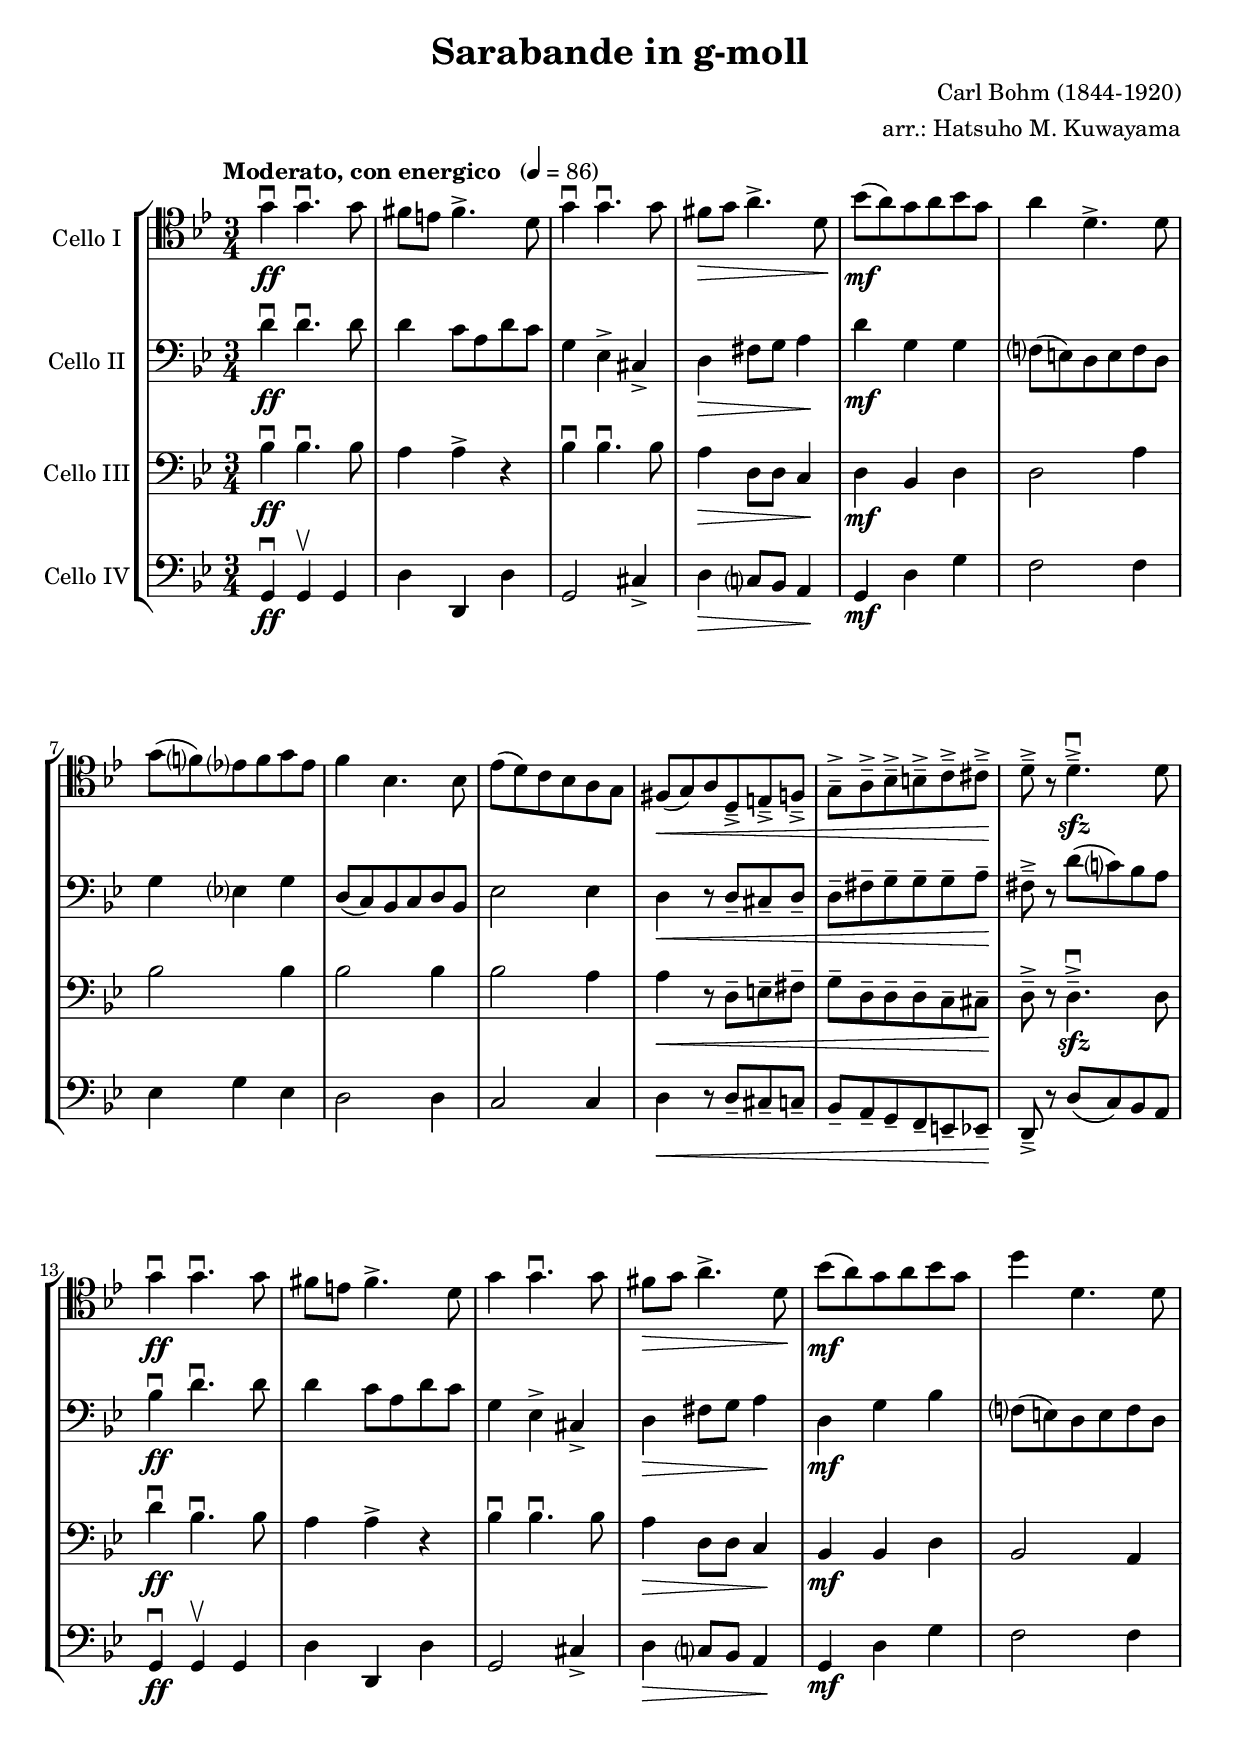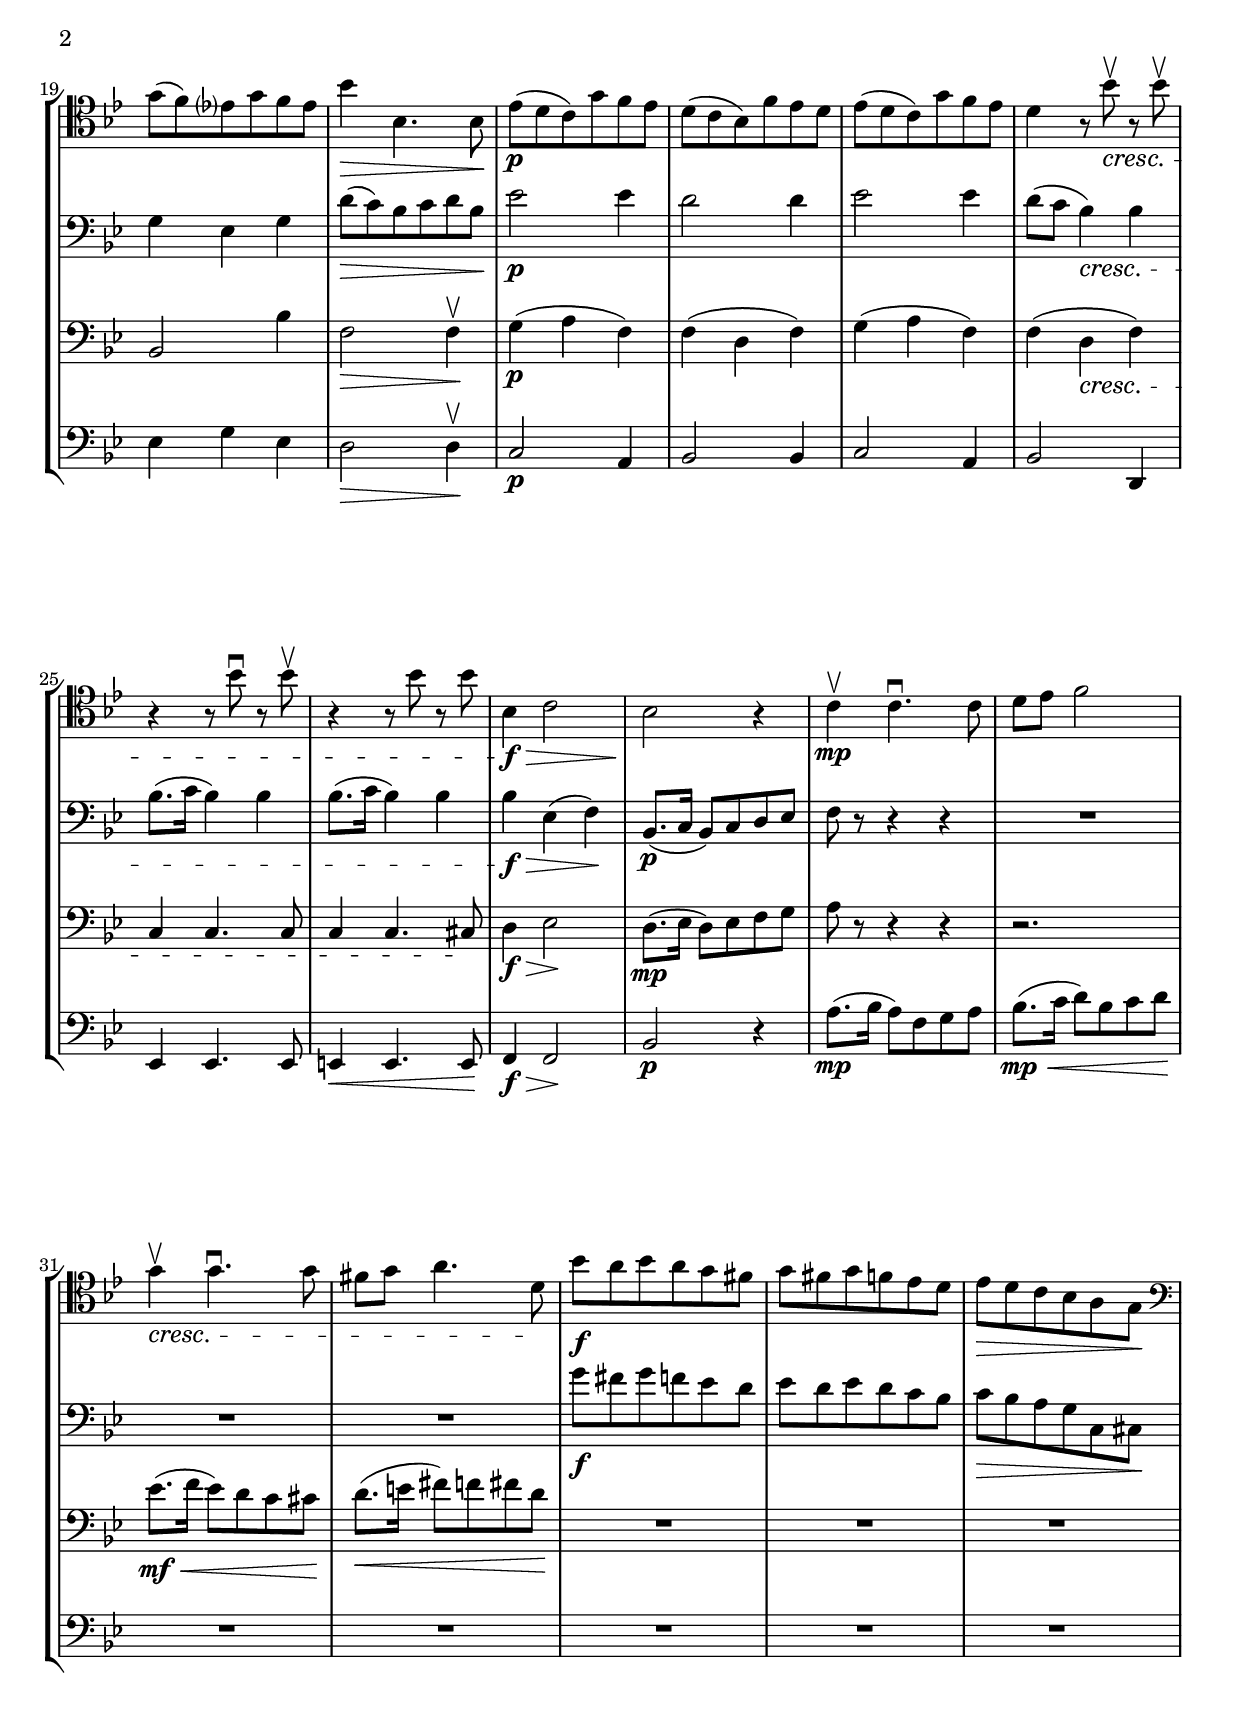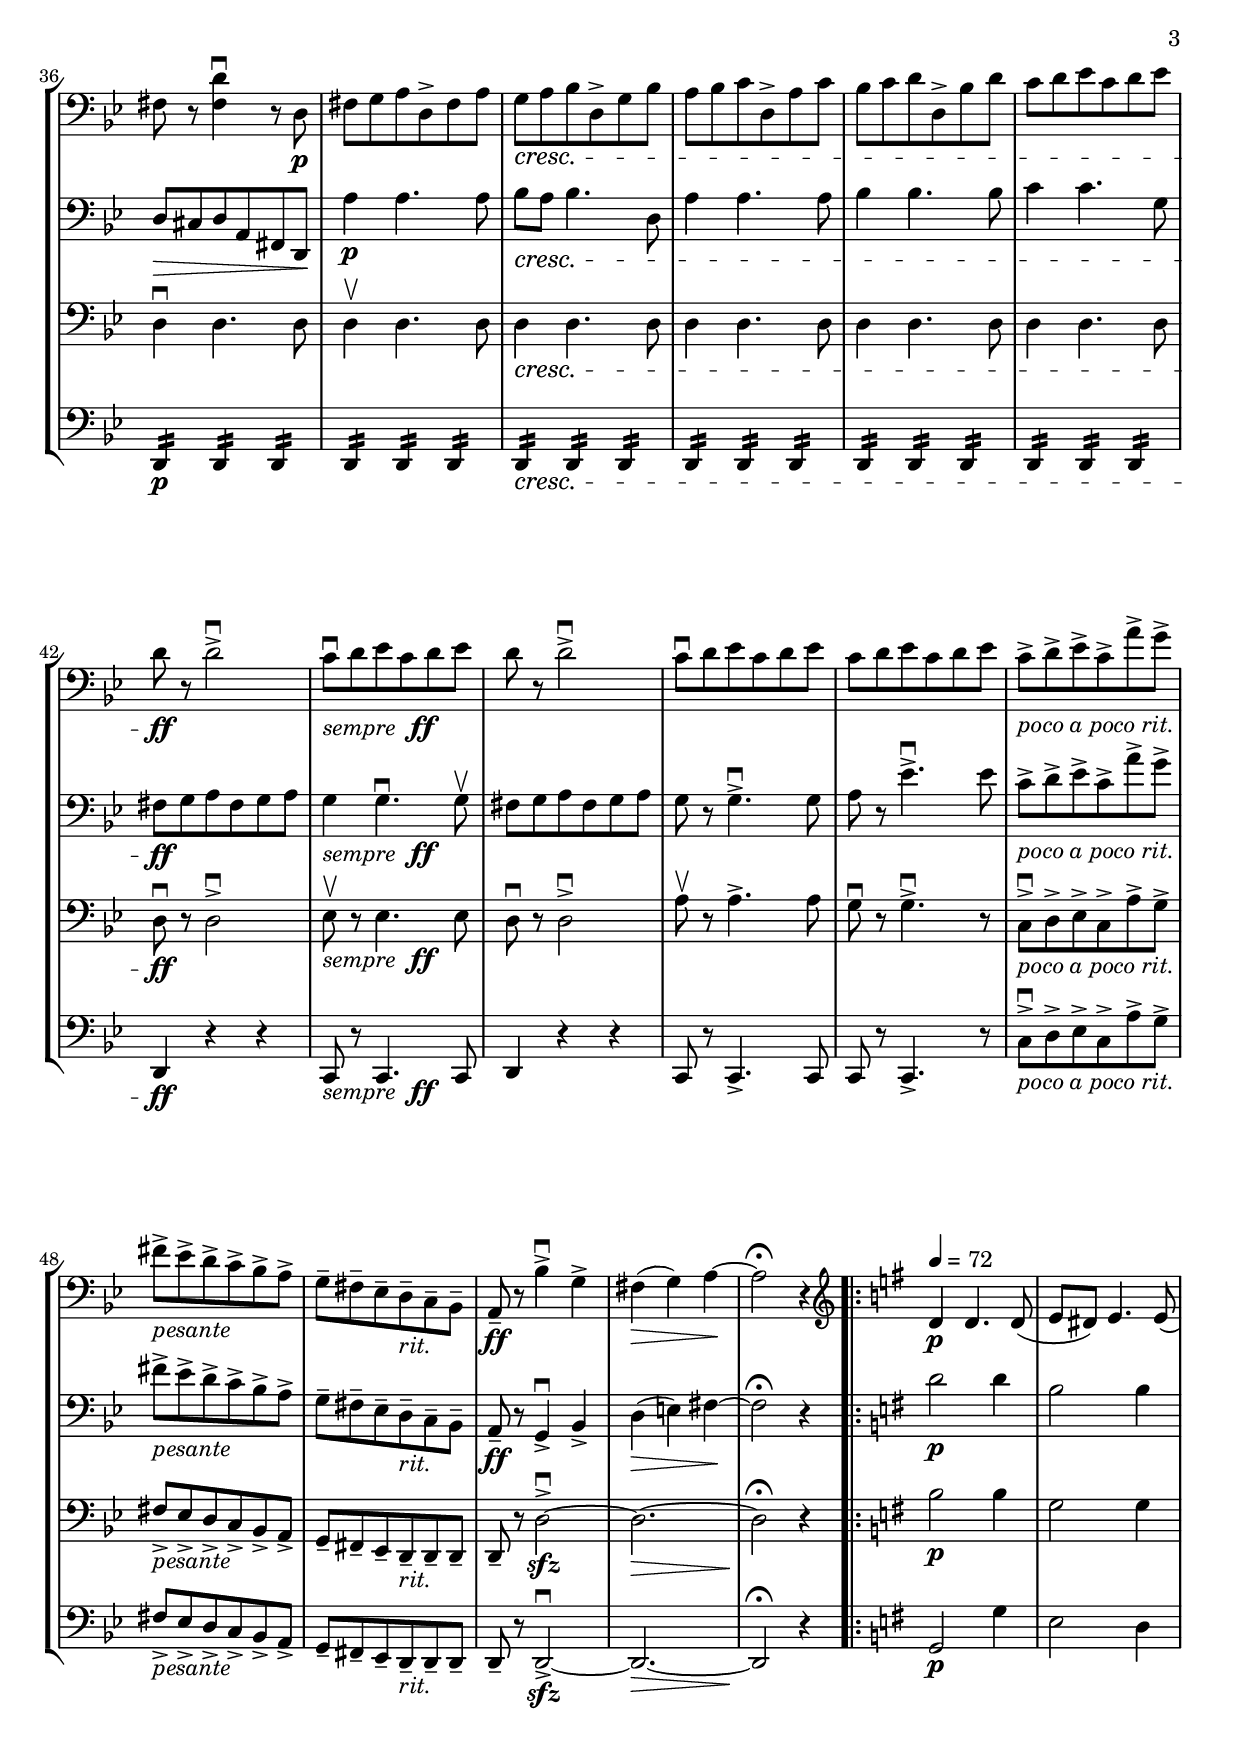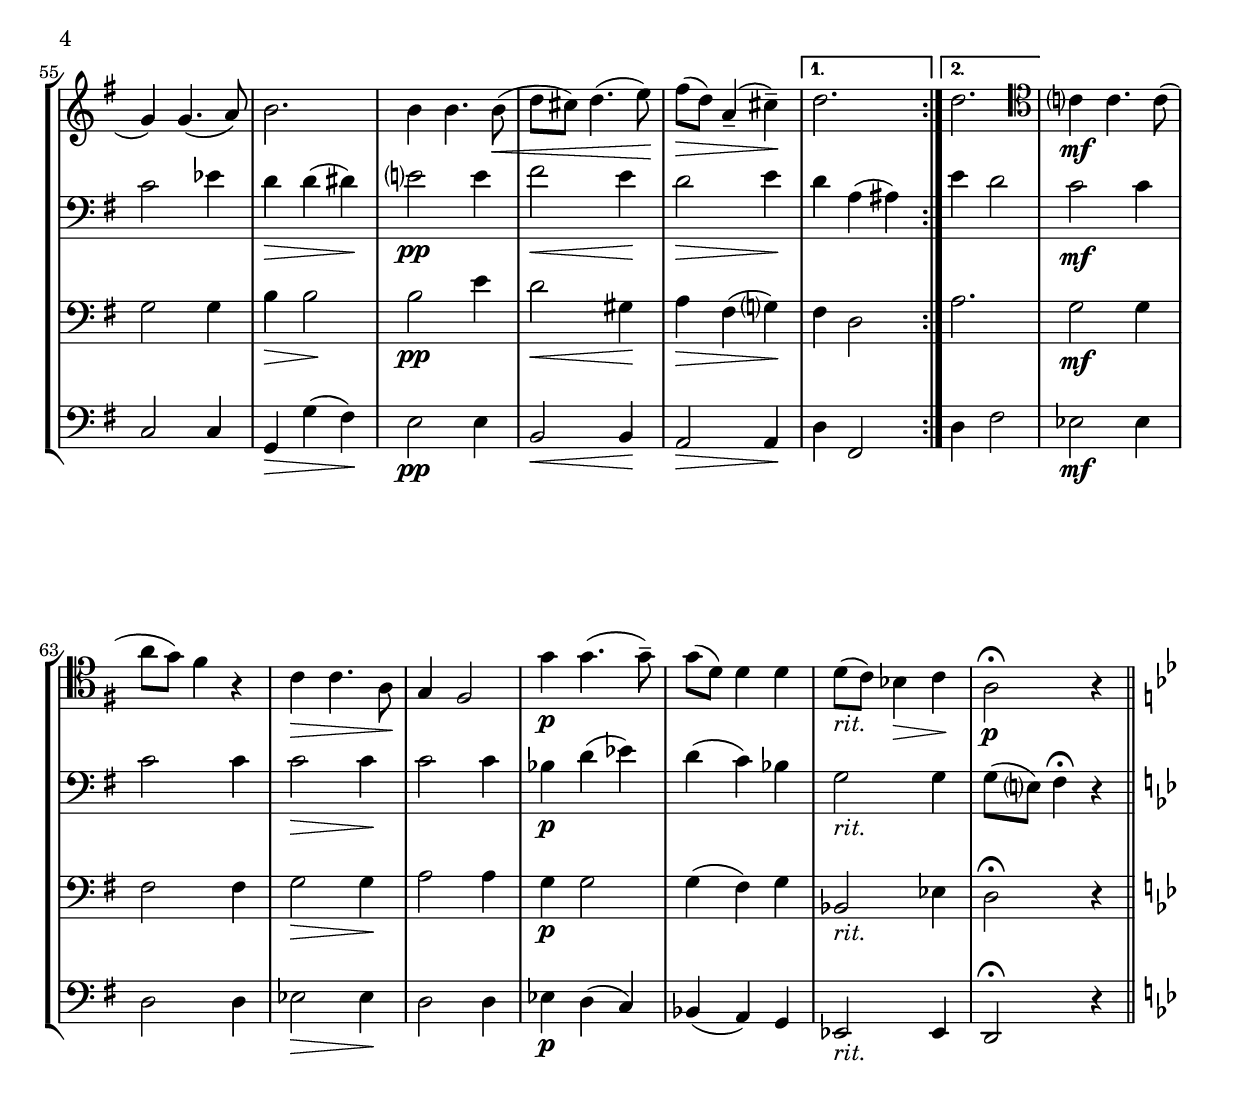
\version "2.14.2"
\include "deutsch.ly"

#(set-global-staff-size 20)

\header {
  title = "Sarabande in g-moll"
  composer = "Carl Bohm (1844-1920)"
  arranger = "arr.: Hatsuho M. Kuwayama"
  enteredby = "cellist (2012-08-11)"
}

voiceconsts = {
 \key g \minor
 \time 3/4
 \clef "bass"
% \numericTimeSignature
 \compressFullBarRests
 \tempo "Moderato, con energico  " 4=86
}

%minstr = "harpsichord"
mihi = "clarinet"
%minstr = "accordion"
milo = "bassoon"

papri = \markup \italic "poco a poco rit."
pesan = \markup \italic "pesante"
ritar = \markup \italic "rit."
semff = \markup { \italic "sempre " \dynamic ff }

va = \relative c'' {
  \voiceconsts
  \clef "tenor"

  g4\downbow\ff g4.\downbow g8
  fis e fis4.-> d8
  g4\downbow g4.\downbow g8
  fis\> g a4.-> d,8\!
  b'(\mf a) g a b g
  a4 d,4.-> d8

  g( f?) es? f g es
  f4 b,4. b8
  es( d) c b a g
  fis(\< g) a d,---> e---> f--->
  g---> a---> b---> h---> c---> cis--->\!
  d---> r d4.--->\downbow\sfz d8

  g4\downbow\ff g4.\downbow g8
  fis e fis4.-> d8
  g4 g4.\downbow g8
  fis\> g a4.-> d,8\!
  b'(\mf a) g a b g
  d'4 d,4. d8

  g8( f) es? g f es
  b'4\> b,4. b8\!
  es(\p d c) g' f es
  d( c b) f' es d
  es( d c) g' f es
  d4 r8 b'\upbow\cresc r b\upbow

  r4 r8 b\downbow r b\upbow
  r4 r8 b r b
  b,4\f\> c2
  b\! r4
  c\upbow\mp c4.\downbow c8
  d es f2

  g4\upbow\cresc g4.\downbow g8
  fis g a4. d,8\!
  b'\f a b a g fis
  g fis g f es d
  es\> d c b a g\! \clef "bass"
  fis r <fis d'>4\downbow r8 d\p

  fis g a d,-> fis a
  g\cresc a b d,-> g b
  a b c d,-> a' c
  b c d d,-> b' d
  c d es c d es

  d\ff r d2->\downbow
  c8_\semff\downbow d es c d es
  d r d2->\downbow
  c8\downbow d es c d es
  c d es c d es

  c->_\papri d-> es-> c-> a'-> g->
  fis->_\pesan es-> d-> c-> b-> a->
  g-- fis-- es-- d--_\ritar c-- b--
  a--\ff r b'4->\downbow g->
  fis(\> g) a~\!
  a2\fermata r4 \clef "treble" \key g \major \tempo 4=72

  \repeat volta 2 {
    d\p d4. d8(
    e dis) e4. e8(
    g4) g4.( a8)
    h2.
    h4 h4. h8(\<
    d cis) d4.( e8)\!

    fis(\> d) a4(-- cis)--\!
  }
  \alternative {
    { d2. }
    { d }
  }
  \clef "tenor" c,?4\mf c4. c8(
  a' g) fis4 r

  c\> c4. a8\!
  g4 fis2
  g'4\p g4.( g8--)
  g( d) d4 d
  d8(_\ritar c) b4\> c\!
  a2\p\fermata r4 \bar "||" \key g \minor \tempo 4=86
}

vb = \relative c' {
  \voiceconsts

  d4\downbow\ff d4.\downbow d8
  d4 c8 a d c
  g4 es-> cis->
  d\> fis8 g a4\!
  d\mf g, g
  f?8( e) d e f d

  g4 es? g
  d8( c) b c d b
  es2 es4
  d\< r8 d-- cis-- d--
  d-- fis-- g-- g-- g-- a--\!
  fis---> r d'( c?) b a

  b4\downbow\ff d4.\downbow d8
  d4 c8 a d c
  g4 es-> cis->
  d\> fis8 g a4\!
  d,\mf g b
  f?8( e) d e f d

  g4 es g
  d'8(\> c) b c d b\!
  es2\p es4
  d2 d4
  es2 es4
  d8( c b4)\cresc b

  b8.( c16 b4) b
  b8.( c16 b4) b
  b\f\> es,( f)\!
  b,8.(\p c16 b8) c d es
  f r r4 r

  R2.*3
  g'8\f fis g f es d
  es d es d c b
  c\> b a g c, cis\!
  d\> cis d a fis d\!

  a''4\p a4. a8
  b\cresc a b4. d,8
  a'4 a4. a8
  b4 b4. b8
  c4 c4. g8

  fis\ff g a fis g a
  g4_\semff g4.\downbow g8\upbow
  fis g a fis g a
  g r g4.->\downbow g8
  a r es'4.->\downbow es8

  c->_\papri d-> es-> c-> a'-> g->
  fis->_\pesan es-> d-> c-> b-> a->
  g-- fis-- es-- d--_\ritar c-- b--
  a--\ff r g4->\downbow b->
  d(\> e) fis~\!
  fis2\fermata r4 \key g \major \tempo 4=72

  \repeat volta 2 {
    d'2\p d4
    h2 h4
    c2 es4
    d\> d( dis)\!
    e?2\pp e4
    fis2\< e4\!

    d2\> e4\!
  }
  \alternative {
    { d a( ais) }
    { e' d2 }
  }
  c\mf c4
  c2 c4

  c2\> c4\!
  c2 c4
  b\p d( es)
  d( c) b
  g2_\ritar g4
  g8( e?) fis4\fermata r \bar "||" \key g \minor \tempo 4=86
}

vc = \relative c' {
  \voiceconsts

  b4\downbow\ff b4.\downbow b8
  a4 a-> r
  b\downbow b4.\downbow b8
  a4\> d,8 d c4\!
  d\mf b d
  d2 a'4

  b2 b4
  b2 b4
  b2 a4
  a\< r8 d,-- e-- fis--
  g-- d-- d-- d-- c-- cis--\!
  d---> r d4.--->\downbow\sfz d8

  d'4\downbow\ff b4.\downbow b8
  a4 a-> r
  b\downbow b4.\downbow b8
  a4\> d,8 d c4\!
  b\mf b d
  b2 a4

  b2 b'4
  f2\> f4\upbow\!
  g(\p a f)
  f( d f)
  g( a f)
  f( d\cresc f)

  c c4. c8
  c4 c4. cis8\!
  d4\f\> es2\!
  d8.(\mp es16 d8) es f g
  a r r4 r
  r2.

  es'8.(\mf\< f16 es8) d c cis\!
  d8.(\< e16 fis8) f fis d\!
  R2.*3
  d,4\downbow d4. d8

  d4\upbow d4. d8
  d4\cresc d4. d8
  d4 d4. d8
  d4 d4. d8
  d4 d4. d8

  d\downbow\ff r d2->\downbow
  es8_\semff\upbow r es4. es8
  d\downbow r d2->\downbow
  a'8\upbow r a4.-> a8
  g\downbow r g4.->\downbow r8

  c,->_\papri\downbow d-> es-> c-> a'-> g->
  fis->_\pesan es-> d-> c-> b-> a->
  g-- fis-- es-- d--_\ritar d-- d--
  d-- r d'2~->\downbow\sfz
  d2.~\>
  d2\fermata\! r4 \key g \major \tempo 4=72
  
  \repeat volta 2 {
    h'2\p h4
    g2 g4
    g2 g4
    h\> h2\!
    h\pp e4
    d2\< gis,4\!

    a\> fis( g?)\!
  }
  \alternative {
    { fis d2 }
    { a'2. }
  }
  g2\mf g4
  fis2 fis4

  g2\> g4\!
  a2 a4
  g\p g2
  g4( fis) g
  b,2_\ritar es4
  d2\fermata r4 \bar "||" \key g \minor \tempo 4=86
}

vd = \relative c {
  \voiceconsts

  g4\downbow\ff g\upbow g
  d' d, d'
  g,2 cis4->
  d\> c?8 b a4\!
  g\mf d' g
  f2 f4

  es g es
  d2 d4
  c2 c4
  d\< r8 d-- cis-- c--
  b-- a-- g-- f-- e-- es--\!
  d---> r d'( c) b a

  g4\downbow\ff g\upbow g
  d' d, d'
  g,2 cis4->
  d\> c?8 b a4\!
  g\mf d' g
  f2 f4

  es g es
  d2\> d4\upbow\!
  c2\p a4
  b2 b4
  c2 a4
  b2 d,4

  es es4. es8
  e4\< e4. e8\!
  f4\f\> f2\!
  b\p r4
  a'8.(\mp b16 a8) f g a
  b8.(\mp\< c16 d8) b c d\!

  R2.*5
  d,,4:16\p d4:16 d4:16

  d4:16 d4:16 d4:16
  d4:16\cresc d4:16 d4:16
  d4:16 d4:16 d4:16
  d4:16 d4:16 d4:16
  d4:16 d4:16 d4:16

  d\ff r r
  c8_\semff r c4. c8
  d4 r r
  c8 r c4.-> c8
  c r c4.-> r8

  c'->_\papri\downbow d-> es-> c-> a'-> g->
  fis->_\pesan es-> d-> c-> b-> a->
  g-- fis-- es-- d--_\ritar d-- d--
  d-- r d2~->\downbow\sfz
  d2.~\>
  d2\fermata\! r4 \key g \major \tempo 4=72

  \repeat volta 2 {
    g2\p g'4
    e2 d4
    c2 c4
    g\> g'( fis)\!
    e2\pp e4
    h2\< h4\!

    a2\> a4\!
  }
  \alternative {
    { d fis,2 }
    { d'4 fis2 }
  }
  es\mf es4
  d2 d4

  es2\> es4\!
  d2 d4
  es\p d( c)
  b( a) g
  es2_\ritar es4
  d2\fermata r4 \bar "||" \key g \minor \tempo 4=86
}


music = \new StaffGroup <<
      \new Staff {
	\set Staff.midiInstrument = \mihi
	\set Staff.instrumentName = #"Cello I"
	\transpose g g { \va }
      }

      \new Staff {
	\set Staff.midiInstrument = \milo
	\set Staff.instrumentName = #"Cello II"
	\transpose g g { \vb }
      }

      \new Staff {
	\set Staff.midiInstrument = \milo
	\set Staff.instrumentName = #"Cello III"
	\transpose g g { \vc }
      }

      \new Staff {
	\set Staff.midiInstrument = \milo
	\set Staff.instrumentName = #"Cello IV"
	\transpose g g { \vd }
      }
>>

\book {
  \score {
    \music
    \layout {}
  }

  \score {
    \unfoldRepeats \music

    \midi {
      \context {
        \Score
      }
    }
  }
}
